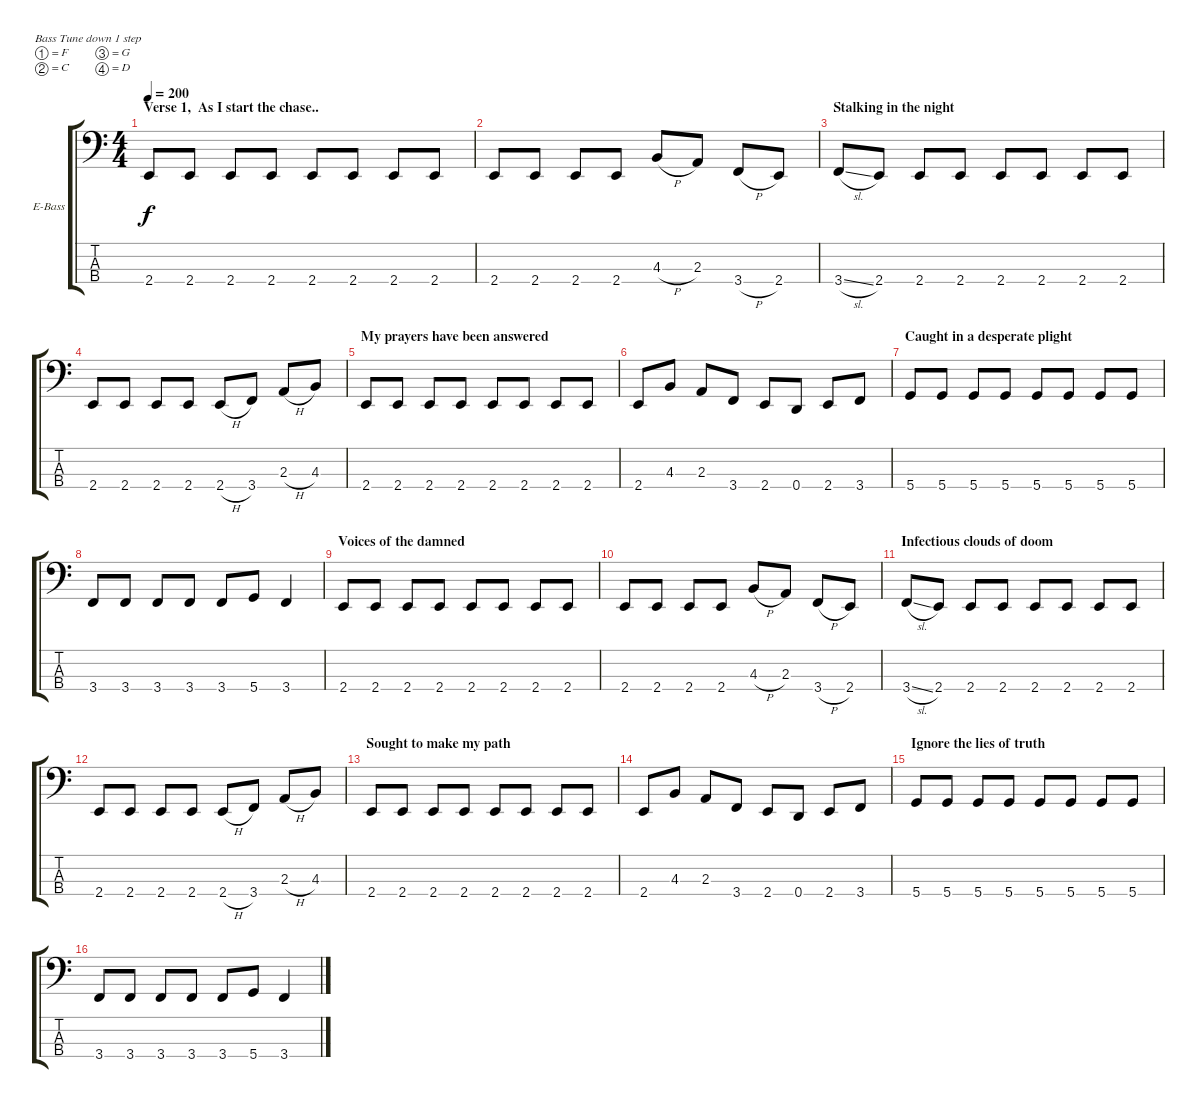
\defaultSystemsLayout 4
\bracketExtendMode groupsimilarinstruments
\firstSystemTrackNameOrientation horizontal
\otherSystemsTrackNameOrientation horizontal
\track ("TOM ANGELRIPPER!" "E-Bass") {instrument electricbassfinger}
\staff {score tabs}
\tuning (F2 C2 G1 D1)
\ts (4 4)
\section ("" "Verse 1,  As I start the chase..")
\tempo 200
\clef f4
\ks c
2.4.8{dy f} 2.4.8 2.4.8 2.4.8 2.4.8 2.4.8 2.4.8 2.4.8 |
2.4.8 2.4.8 2.4.8 2.4.8 4.3{h}.8 2.3.8 3.4{h}.8 2.4.8 |
\section ("" "Stalking in the night")
3.4{sl}.8 2.4.8 2.4.8 2.4.8 2.4.8 2.4.8 2.4.8 2.4.8 |
2.4.8 2.4.8 2.4.8 2.4.8 2.4{h}.8 3.4.8 2.3{h}.8 4.3.8 |
\section ("" "My prayers have been answered")
2.4.8 2.4.8 2.4.8 2.4.8 2.4.8 2.4.8 2.4.8 2.4.8 |
2.4.8 4.3.8 2.3.8 3.4.8 2.4.8 0.4.8 2.4.8 3.4.8 |
\section ("" "Caught in a desperate plight")
5.4.8 5.4.8 5.4.8 5.4.8 5.4.8 5.4.8 5.4.8 5.4.8 |
3.4.8 3.4.8 3.4.8 3.4.8 3.4.8 5.4.8 3.4.4 |
\section ("" "Voices of the damned")
2.4.8 2.4.8 2.4.8 2.4.8 2.4.8 2.4.8 2.4.8 2.4.8 |
2.4.8 2.4.8 2.4.8 2.4.8 4.3{h}.8 2.3.8 3.4{h}.8 2.4.8 |
\section ("" "Infectious clouds of doom")
3.4{sl}.8 2.4.8 2.4.8 2.4.8 2.4.8 2.4.8 2.4.8 2.4.8 |
2.4.8 2.4.8 2.4.8 2.4.8 2.4{h}.8 3.4.8 2.3{h}.8 4.3.8 |
\section ("" "Sought to make my path")
2.4.8 2.4.8 2.4.8 2.4.8 2.4.8 2.4.8 2.4.8 2.4.8 |
2.4.8 4.3.8 2.3.8 3.4.8 2.4.8 0.4.8 2.4.8 3.4.8 |
\section ("" "Ignore the lies of truth")
5.4.8 5.4.8 5.4.8 5.4.8 5.4.8 5.4.8 5.4.8 5.4.8 |
3.4.8 3.4.8 3.4.8 3.4.8 3.4.8 5.4.8 3.4.4
